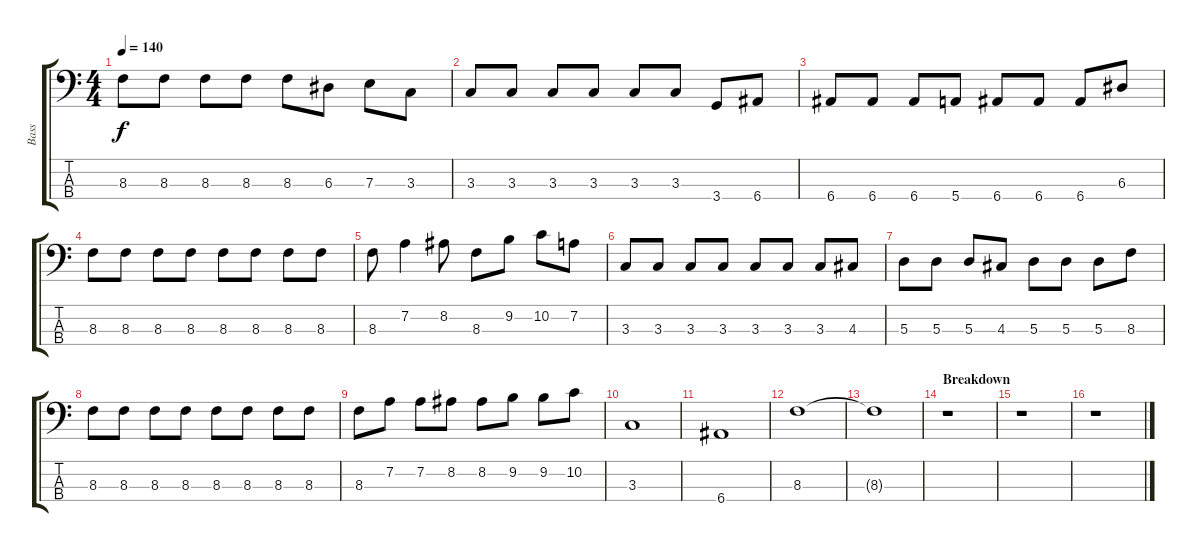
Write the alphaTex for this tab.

\track ("Bass" "Bass") {instrument electricbassfinger}
\staff {score tabs}
\tuning (G2 D2 A1 E1) {hide}
\ts (4 4)
\tempo 140
\clef f4
\ks c
8.3.8{dy f} 8.3.8 8.3.8 8.3.8 8.3.8 6.3.8 7.3.8 3.3.8 |
3.3.8 3.3.8 3.3.8 3.3.8 3.3.8 3.3.8 3.4.8 6.4.8 |
6.4.8 6.4.8 6.4.8 5.4.8 6.4.8 6.4.8 6.4.8 6.3.8 |
8.3.8 8.3.8 8.3.8 8.3.8 8.3.8 8.3.8 8.3.8 8.3.8 |
8.3.8 7.2.4 8.2.8 8.3.8 9.2.8 10.2.8 7.2.8 |
3.3.8 3.3.8 3.3.8 3.3.8 3.3.8 3.3.8 3.3.8 4.3.8 |
5.3.8 5.3.8 5.3.8 4.3.8 5.3.8 5.3.8 5.3.8 8.3.8 |
8.3.8 8.3.8 8.3.8 8.3.8 8.3.8 8.3.8 8.3.8 8.3.8 |
8.3.8 7.2.8 7.2.8 8.2.8 8.2.8 9.2.8 9.2.8 10.2.8 |
3.3.1 |
6.4.1 |
8.3.1 |
8.3{t}.1 |
\section ("" "Breakdown")
r.1 |
r.1 |
r.1
